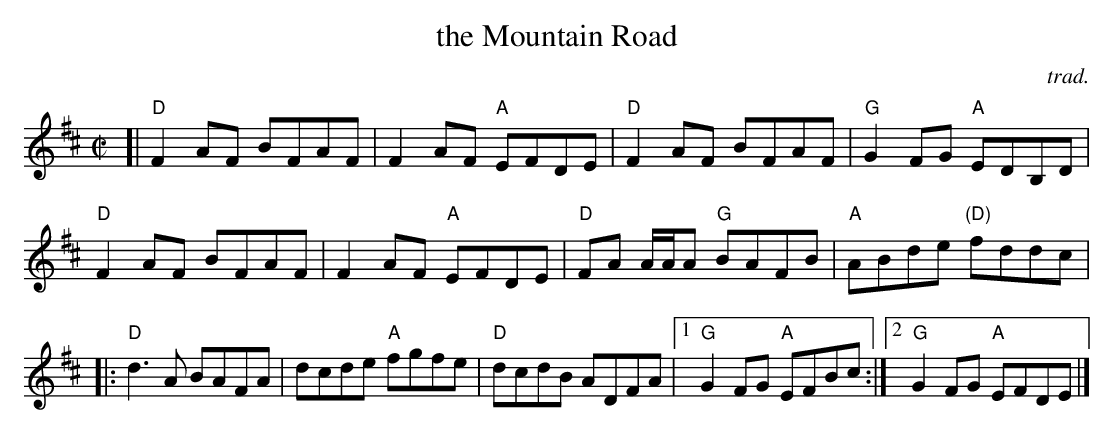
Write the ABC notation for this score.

X:1
T: the Mountain Road
O: trad.
M: C|
L: 1/8
K: D
[| "D"F2AF BFAF | F2AF "A"EFDE | "D"F2AF BFAF | "G"G2FG "A"EDB,D |
   "D"F2AF BFAF | F2AF "A"EFDE | "D"FA A/A/A "G"BAFB | "A"ABde "(D)"fddc |
|: "D"d3A BAFA | dcde "A"fgfe | "D"dcdB ADFA |1 "G"G2FG "A"EFBc :|2 "G"G2FG "A"EFDE |]
